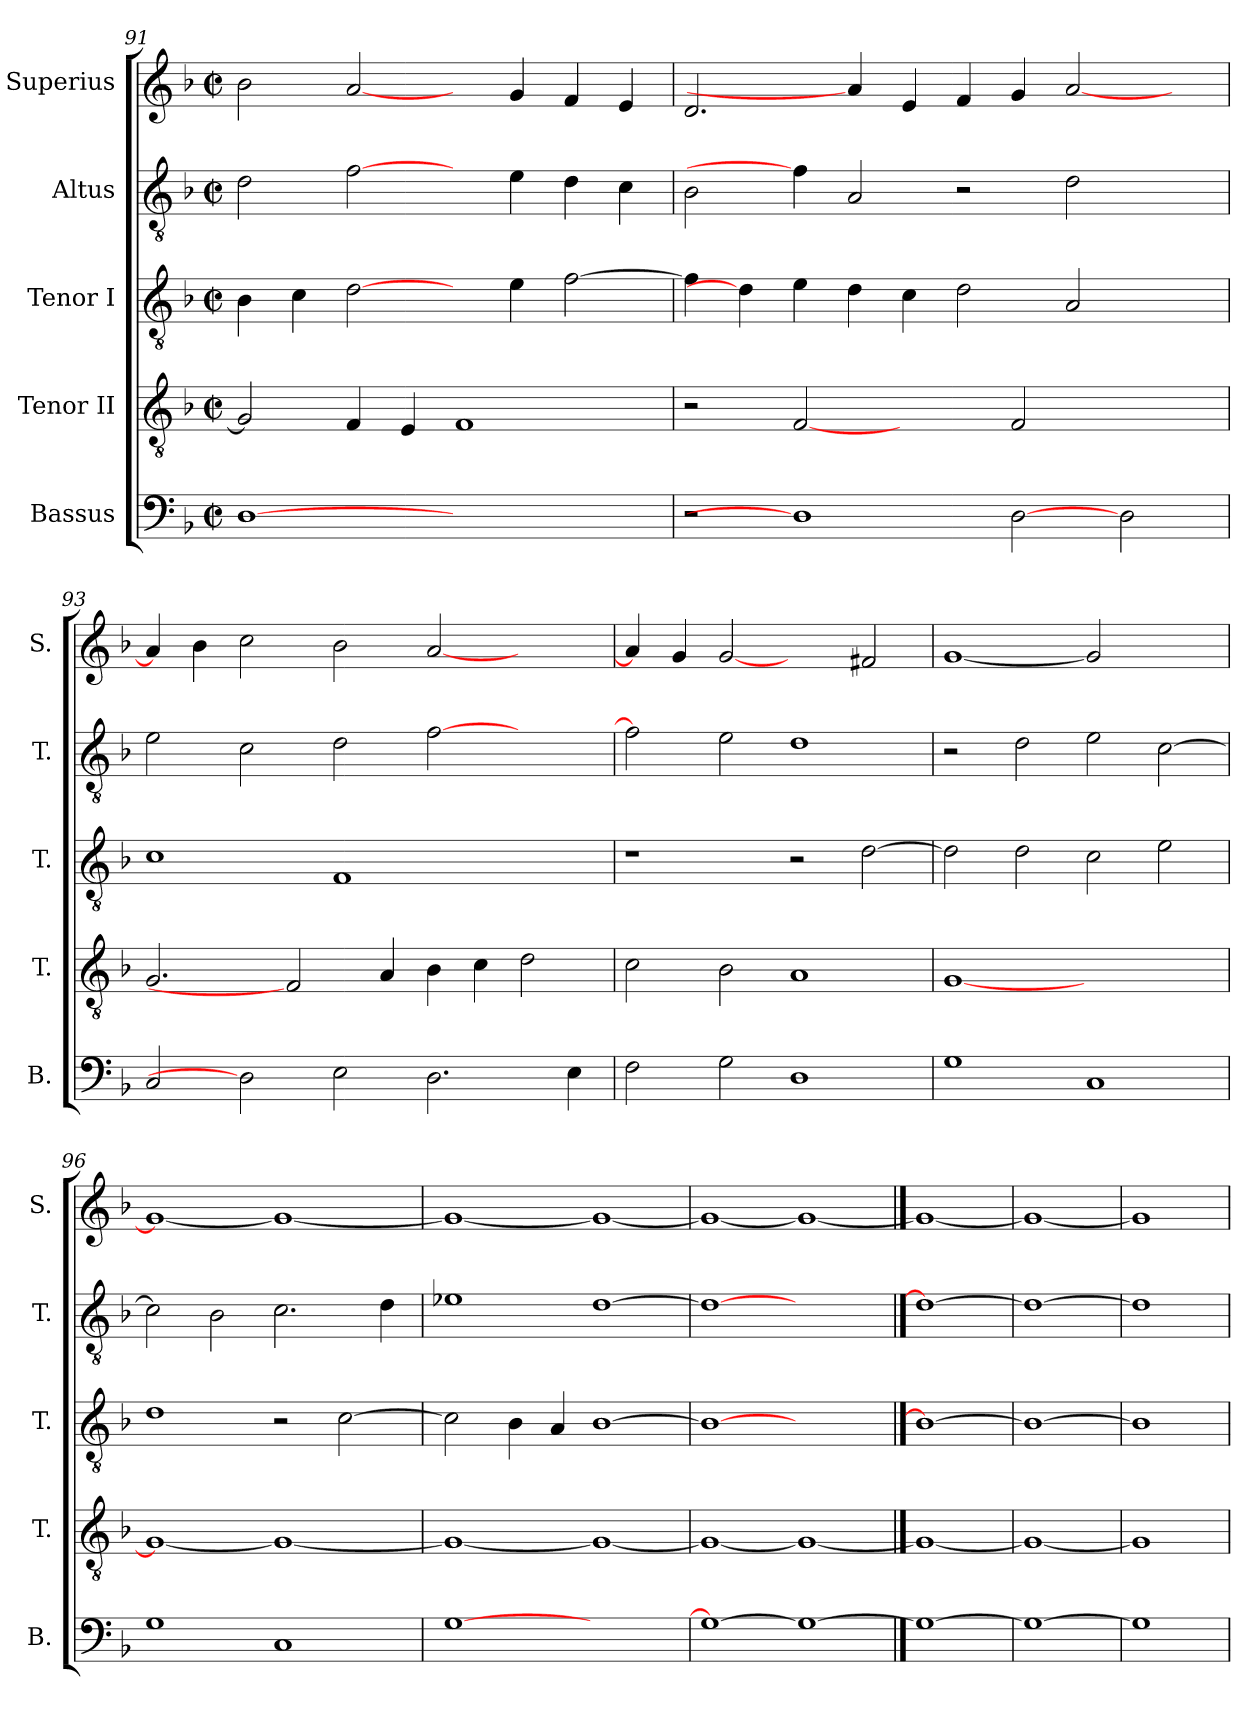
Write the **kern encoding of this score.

**kern	**kern	**kern	**kern	**kern
*part5	*part4	*part3	*part2	*part1
*staff5	*staff4	*staff3	*staff2	*staff1
*I"Bassus	*I"Tenor II	*I"Tenor I	*I"Altus	*I"Superius
*I'B.	*I'T.	*I'T.	*I'T.	*I'S.
*clefF4	*clefGv2	*clefGv2	*clefGv2	*clefG2
*	*ITrd7c12	*ITrd7c12	*ITrd7c12	*
*k[b-]	*k[b-]	*k[b-]	*k[b-]	*k[b-]
*F:	*F:	*F:	*F:	*F:
*M2/2	*M2/2	*M2/2	*M2/2	*M2/2
*met(c|)	*met(c|)	*met(c|)	*met(c|)	*met(c|)
=91	=91	=91	=91	=91
[1Di	2GGi/]	4BB-i\	2Di\	2b-i\
.	.	4Ci\	.	.
.	4FFi/	[2Di\	[2Fi\	[2ai/
.	4EEi/	.	.	.
1ryy	1FFi	4ryy	4ryy	4ryy
.	.	4Ei\	4Ei\	4gi/
.	.	[>2Fi\	4Di\	4fi/
.	.	.	4Ci\	4ei/
=92	=92	=92	=92	=92
2r	2r	4Fi\]	2BB-i\	2.di/
.	.	4Di\]	.	.
1Di]	[2FFi	4Ei\	4Fi\]	.
.	.	4Di\	2AAi/	4ai/]
.	2ryy	4Ci\	.	4ei/
.	.	2Di\	2r	4fi/
[2Di	2FFi/	.	.	4gi/
.	.	2AAi/	2Di\	[<2ai/
2Di\	2ryy	.	.	.
.	.	4ryy	4ryy	4ryy
=93	=93	=93	=93	=93
2Ci/	2.GGi/	1Ci	2Ei\	4ai/]
.	.	.	.	4b-i\
2Di]	.	.	2Ci\	2cci\
.	2FFi]	.	.	.
2Ei\	.	1FFi	2Di\	2b-i\
.	4AAi/	.	.	.
2.Di\	4BB-i\	.	[>2Fi\	[<2ai/
.	4Ci\	.	.	.
.	2Di\	2ryy	2ryy	2ryy
4Ei\	.	.	.	.
!!LO:PB:g=z
=94	=94	=94	=94	=94
2Fi\	2Ci\	1r	2Fi\]	4ai/]
.	.	.	.	4gi/
2Gi\	2BB-i\	.	2Ei\	[2gi
1Di	1AAi	2r	1Di	2ryy
.	.	[>2Di\	.	2f#Xi/
=95	=95	=95	=95	=95
1Gi	[<1GGi	2Di\]	2r	[<1gi
.	.	2Di\	2Di\	.
1Ci	1ryy	2Ci\	2Ei\	2gi]
.	.	2Ei\	[>2Ci\	2ryy
=96	=96	=96	=96	=96
1Gi	1GGi_<	1Di	2Ci\]	1gi_<
.	.	.	2BB-i\	.
1Ci	1GGi_	2r	2.Ci\	1gi_
.	.	[>2Ci\	.	.
.	.	.	4Di\	.
=97	=97	=97	=97	=97
[>1Gi	1GGi_<	2Ci\]	1E-Xi	1gi_<
.	.	4BB-i\	.	.
.	.	4AAi/	.	.
1ryy	1GGi_	[>1BB-i	[>1Di	1gi_
=98	=98	=98	=98	=98
1Gi_>	1GGi_<	1BB-i_>	1Di_>	1gi_<
1Gi_	1GGi_	1ryy	1ryy	1gi_
==99	==99	==99	==99	==99
1Gi_	1GGi_	1BB-i_	1Di_	1gi_
=100	=100	=100	=100	=100
1Gi_	1GGi_	1BB-i_	1Di_	1gi_
=101	=101	=101	=101	=101
1Gi]	1GGi]	1BB-i]	1Di]	1gi]
=	=	=	=	=
*-	*-	*-	*-	*-
